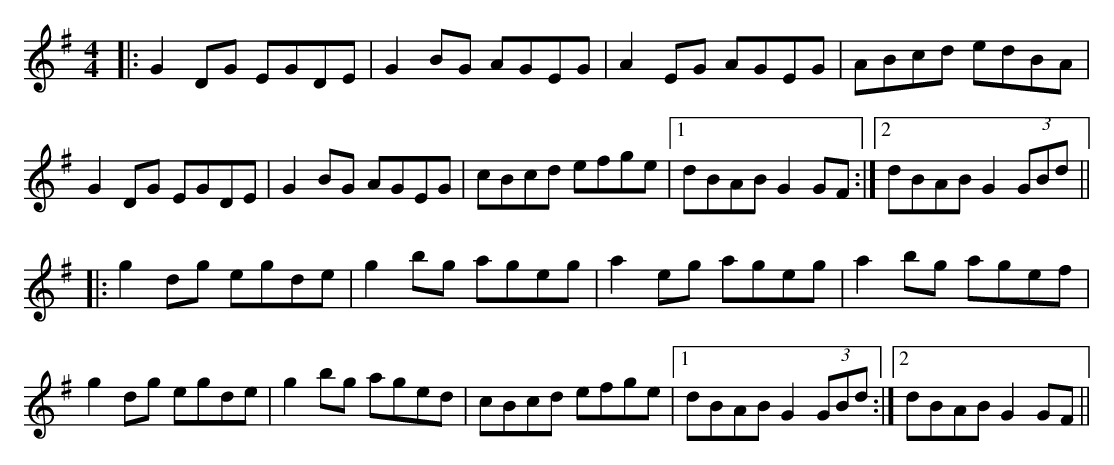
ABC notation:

X:1
M:4/4
K:G
|:G2 DG EGDE|G2 BG AGEG|A2 EG AGEG|ABcd edBA|
G2 DG EGDE|G2 BG AGEG|cBcd efge|1 dBAB G2GF:|2 dBAB G2(3GBd||
|:g2 dg egde|g2 bg ageg|a2 eg ageg|a2 bg agef|
g2 dg egde|g2 bg aged|cBcd efge|1 dBAB G2(3GBd:|2 dBAB G2GF||
